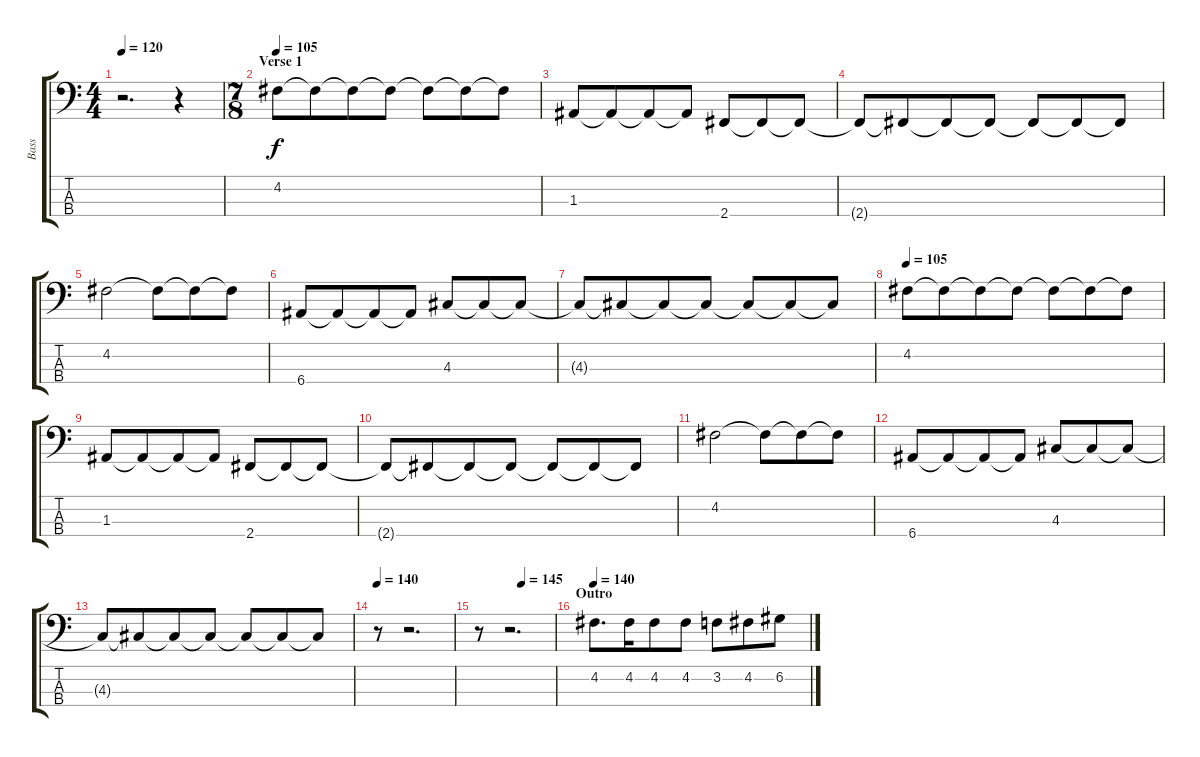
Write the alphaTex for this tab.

\track ("Bass" "Bass") {instrument electricbasspick}
\staff {score tabs}
\tuning (G2 D2 A1 E1) {hide}
\ts (4 4)
\tempo 120
\clef f4
\ks c
r.2{d dy f} r.4 |
\ts (7 8)
\section ("" "Verse 1")
\tempo 105
4.2.8 4.2{t}.8 4.2{t}.8 4.2{t}.8 4.2{t}.8 4.2{t}.8 4.2{t}.8 |
1.3.8 1.3{t}.8 1.3{t}.8 1.3{t}.8 2.4.8 2.4{t}.8 2.4{t}.8 |
2.4{t}.8 2.4{t}.8 2.4{t}.8 2.4{t}.8 2.4{t}.8 2.4{t}.8 2.4{t}.8 |
4.2.2 4.2{t}.8 4.2{t}.8 4.2{t}.8 |
6.4.8 6.4{t}.8 6.4{t}.8 6.4{t}.8 4.3.8 4.3{t}.8 4.3{t}.8 |
4.3{t}.8 4.3{t}.8 4.3{t}.8 4.3{t}.8 4.3{t}.8 4.3{t}.8 4.3{t}.8 |
\tempo 105
4.2.8 4.2{t}.8 4.2{t}.8 4.2{t}.8 4.2{t}.8 4.2{t}.8 4.2{t}.8 |
1.3.8 1.3{t}.8 1.3{t}.8 1.3{t}.8 2.4.8 2.4{t}.8 2.4{t}.8 |
2.4{t}.8 2.4{t}.8 2.4{t}.8 2.4{t}.8 2.4{t}.8 2.4{t}.8 2.4{t}.8 |
4.2.2 4.2{t}.8 4.2{t}.8 4.2{t}.8 |
6.4.8 6.4{t}.8 6.4{t}.8 6.4{t}.8 4.3.8 4.3{t}.8 4.3{t}.8 |
4.3{t}.8 4.3{t}.8 4.3{t}.8 4.3{t}.8 4.3{t}.8 4.3{t}.8 4.3{t}.8 |
\tempo 140
r.8 r.2{d} |
\tempo (145 0.5714285714285714)
r.8 r.2{d} |
\section ("" "Outro")
\tempo 140
4.2.8{d volume 14} 4.2.16 4.2.8 4.2.8 3.2.8 4.2.8 6.2.8
